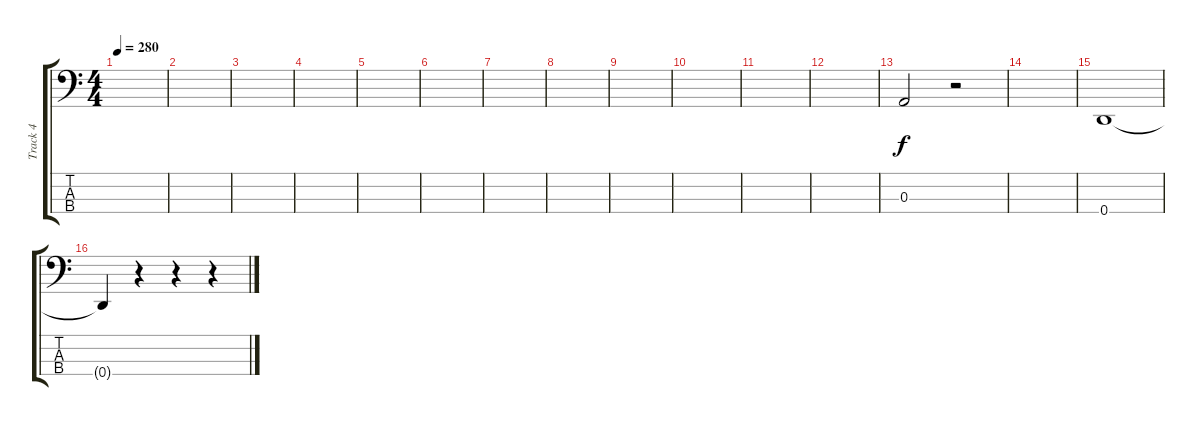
\track ("Track 4" "Track 4") {instrument electricbasspick}
\staff {score tabs}
\tuning (G2 D2 A1 D1) {hide}
\ts (4 4)
\tempo 280
\clef f4
\ks c
|
|
|
|
|
|
|
|
|
|
|
|
0.3.2 r.2 |
|
0.4.1 |
0.4{t}.4 r.4 r.4 r.4
